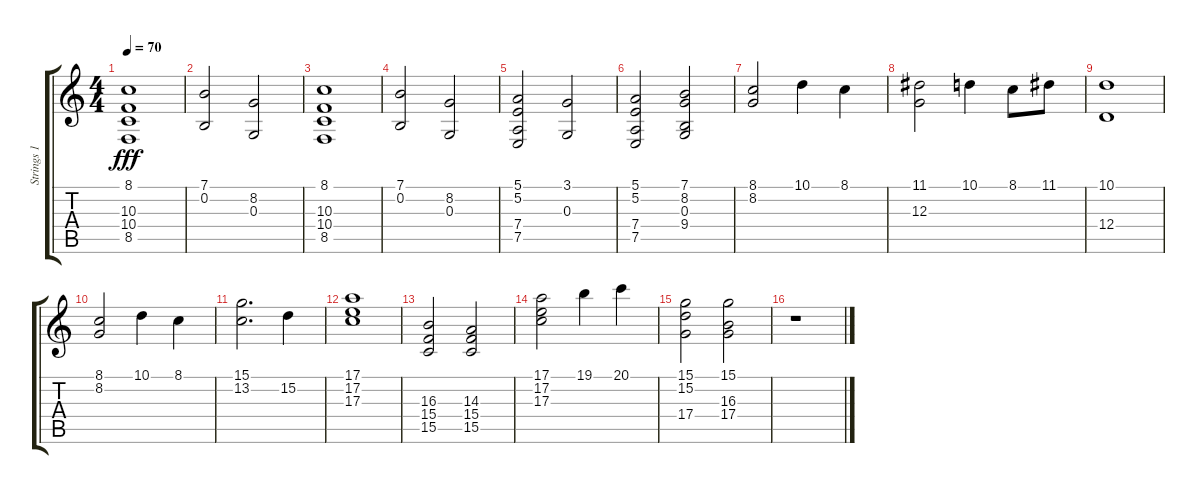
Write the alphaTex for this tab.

\track ("Strings 1" "Strings 1") {instrument stringensemble1}
\staff {score tabs}
\tuning (E4 B3 G3 D3 A2 E2) {hide}
\ts (4 4)
\tempo 70
\clef g2
\ks c
(8.1 10.3 10.4 8.5).1{dy fff} |
(7.1 0.2).2 (8.2 0.3).2 |
(8.1 10.3 10.4 8.5).1 |
(7.1 0.2).2 (8.2 0.3).2 |
(5.1 5.2 7.4 7.5).2 (3.1 0.3).2 |
(5.1 5.2 7.4 7.5).2 (7.1 8.2 0.3 9.4).2 |
(8.1 8.2).2 10.1.4 8.1.4 |
(11.1 12.3).2 10.1.4 8.1.8 11.1.8 |
(10.1 12.4).1 |
(8.1 8.2).2 10.1.4 8.1.4 |
(15.1 13.2).2{d} 15.2.4 |
(17.1 17.2 17.3).1 |
(16.3 15.4 15.5).2 (14.3 15.4 15.5).2 |
(17.1 17.2 17.3).2 19.1.4 20.1.4 |
(15.1 15.2 17.4).2 (15.1 16.3 17.4).2 |
r.1
